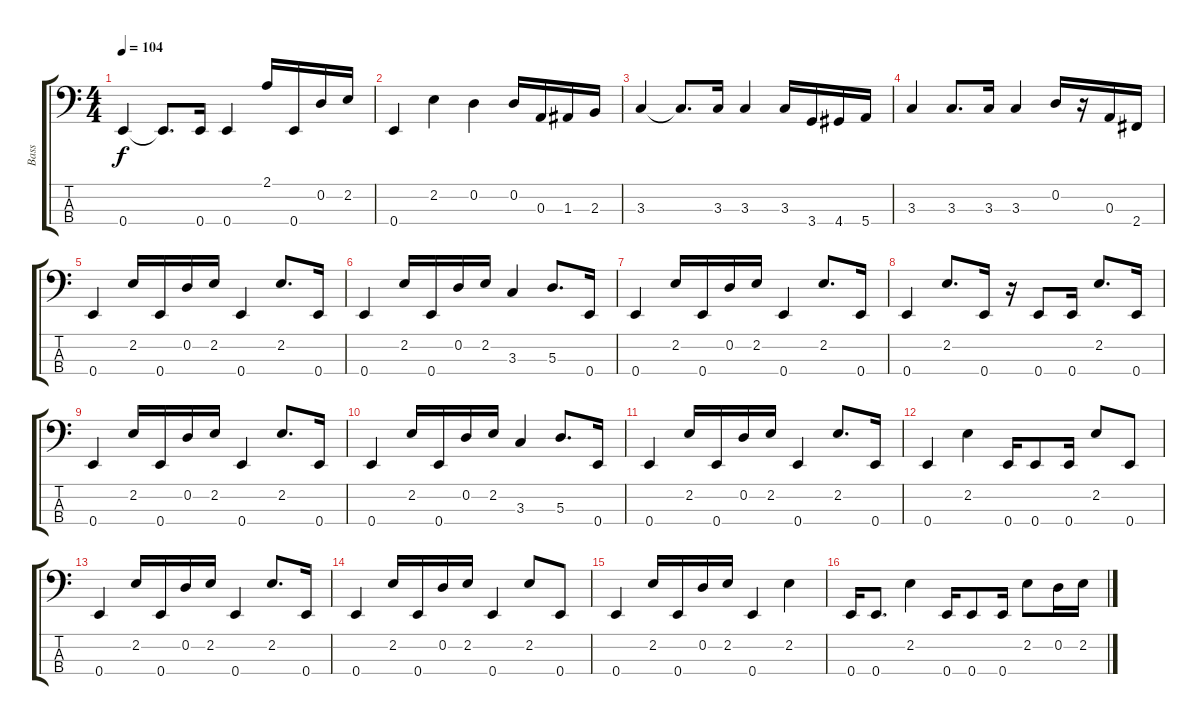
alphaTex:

\track ("Bass" "Bass") {instrument electricbasspick}
\staff {score tabs}
\tuning (G2 D2 A1 E1) {hide}
\ts (4 4)
\tempo 104
\clef f4
\ks c
0.4.4{dy f} 0.4{t}.8{d} 0.4.16 0.4.4 2.1.16 0.4.16 0.2.16 2.2.16 |
0.4.4 2.2.4 0.2.4 0.2.16 0.3.16 1.3.16 2.3.16 |
3.3.4 3.3{t}.8{d} 3.3.16 3.3.4 3.3.16 3.4.16 4.4.16 5.4.16 |
3.3.4 3.3.8{d} 3.3.16 3.3.4 0.2.16 r.16 0.3.16 2.4.16 |
0.4.4 2.2.16 0.4.16 0.2.16 2.2.16 0.4.4 2.2.8{d} 0.4.16 |
0.4.4 2.2.16 0.4.16 0.2.16 2.2.16 3.3.4 5.3.8{d} 0.4.16 |
0.4.4 2.2.16 0.4.16 0.2.16 2.2.16 0.4.4 2.2.8{d} 0.4.16 |
0.4.4 2.2.8{d} 0.4.16 r.16 0.4.8 0.4.16 2.2.8{d} 0.4.16 |
0.4.4 2.2.16 0.4.16 0.2.16 2.2.16 0.4.4 2.2.8{d} 0.4.16 |
0.4.4 2.2.16 0.4.16 0.2.16 2.2.16 3.3.4 5.3.8{d} 0.4.16 |
0.4.4 2.2.16 0.4.16 0.2.16 2.2.16 0.4.4 2.2.8{d} 0.4.16 |
0.4.4 2.2.4 0.4.16 0.4.8 0.4.16 2.2.8 0.4.8 |
0.4.4 2.2.16 0.4.16 0.2.16 2.2.16 0.4.4 2.2.8{d} 0.4.16 |
0.4.4 2.2.16 0.4.16 0.2.16 2.2.16 0.4.4 2.2.8 0.4.8 |
0.4.4 2.2.16 0.4.16 0.2.16 2.2.16 0.4.4 2.2.4 |
0.4.16 0.4.8{d} 2.2.4 0.4.16 0.4.8 0.4.16 2.2.8 0.2.16 2.2.16
